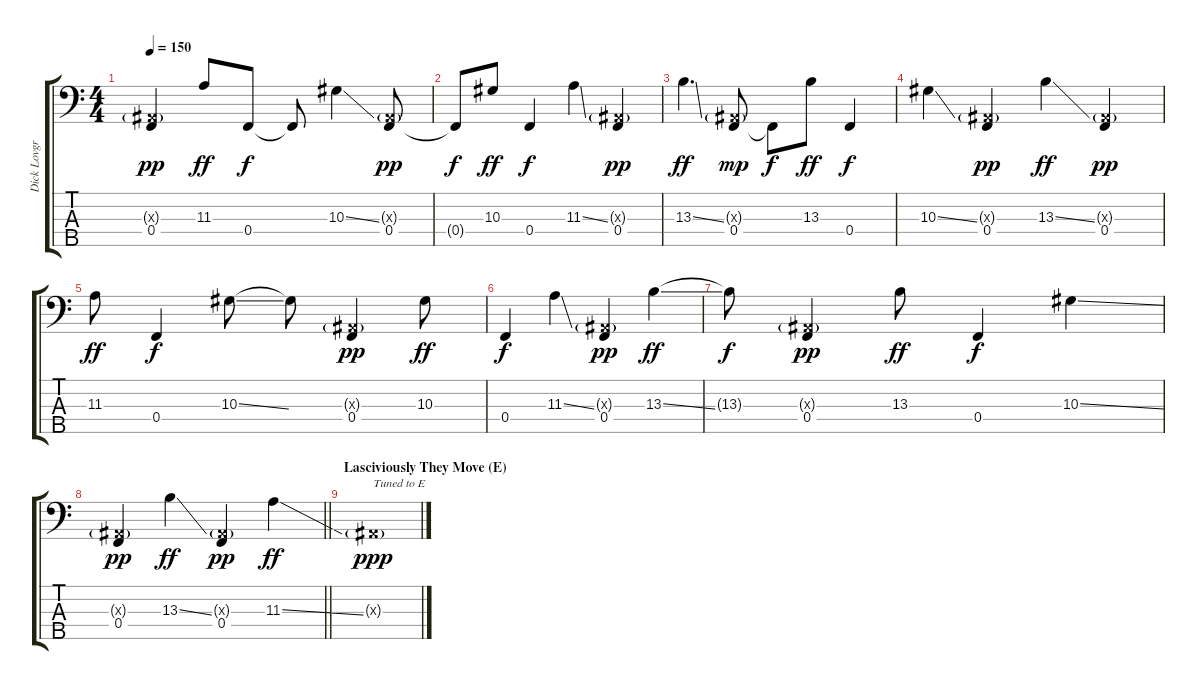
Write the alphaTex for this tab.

\track ("Dick Lovgren (Bass in F)" "Dick Lovgr") {instrument slapbass1}
\staff {score tabs}
\tuning (Ab2 Eb2 Bb1 F1 C1) {hide}
\ts (4 4)
\tempo 150
\clef f4
\ks c
(0.3{g x} 0.4).4{dy pp} 11.3.8{dy ff} 0.4.8{dy f} 0.4{t}.8 10.3{ss}.4 (0.3{g x} 0.4).8{dy pp} |
0.4{t}.8{dy f} 10.3.8{dy ff} 0.4.4{dy f} 11.3{ss}.4 (0.3{g x} 0.4).4{dy pp} |
13.3{ss}.4{d dy ff} (0.3{g x} 0.4).8{dy mp} 0.4{t}.8{dy f} 13.3.8{dy ff} 0.4.4{dy f} |
10.3{ss}.4 (0.3{g x} 0.4).4{dy pp} 13.3{ss}.4{dy ff} (0.3{g x} 0.4).4{dy pp} |
11.3.8{dy ff} 0.4.4{dy f} 10.3{ss}.8 10.3{t}.8 (0.3{g x} 0.4).4{dy pp} 10.3.8{dy ff} |
0.4.4{dy f} 11.3{ss}.4 (0.3{g x} 0.4).4{dy pp} 13.3{ss}.4{dy ff} |
13.3{t}.8{dy f} (0.3{g x} 0.4).4{dy pp} 13.3.8{dy ff} 0.4.4{dy f} 10.3{ss}.4 |
\barLineRight lightlight
(0.3{g x} 0.4).4{dy pp} 13.3{ss}.4{dy ff} (0.3{g x} 0.4).4{dy pp} 11.3{ss}.4{dy ff} |
\section ("" "Lasciviously They Move (E)")
0.3{g x}.1{txt "Tuned to E" dy ppp}
